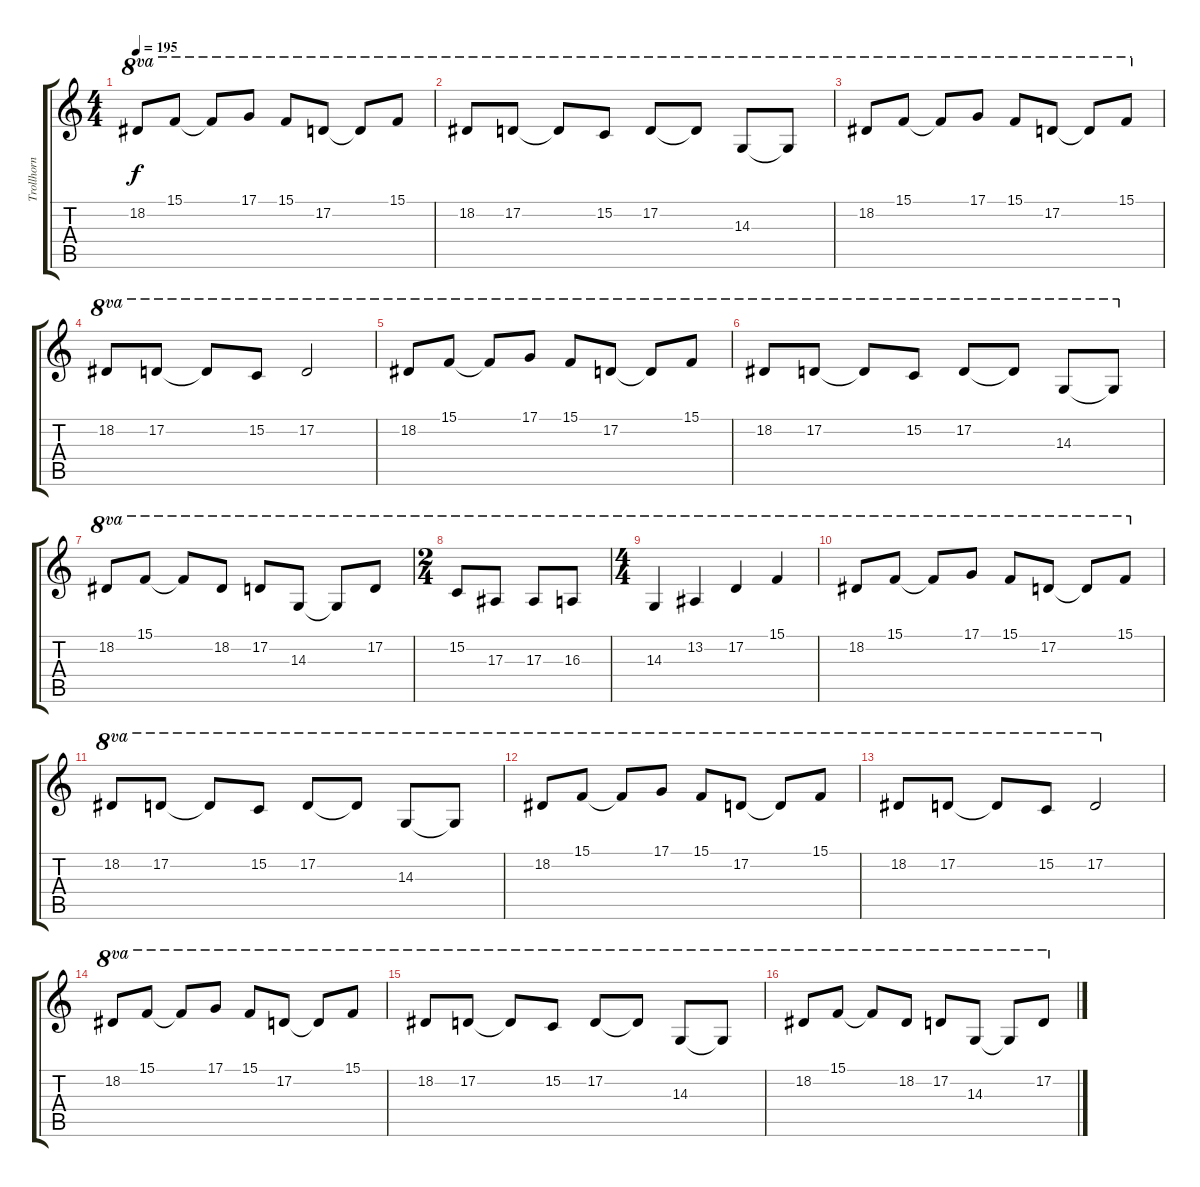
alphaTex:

\track ("Trollhorn" "Trollhorn") {instrument accordion}
\staff {score tabs}
\tuning (D4 A3 F3 C3 G2 D2) {hide}
\ts (4 4)
\tempo 195
\clef g2
\ks c
18.2.8{ot 8va dy f} 15.1.8{ot 8va} 15.1{t}.8{ot 8va} 17.1.8{ot 8va} 15.1.8{ot 8va} 17.2.8{ot 8va} 17.2{t}.8{ot 8va} 15.1.8{ot 8va} |
18.2.8{ot 8va} 17.2.8{ot 8va} 17.2{t}.8{ot 8va} 15.2.8{ot 8va} 17.2.8{ot 8va} 17.2{t}.8{ot 8va} 14.3.8{ot 8va} 14.3{t}.8{ot 8va} |
18.2.8{ot 8va} 15.1.8{ot 8va} 15.1{t}.8{ot 8va} 17.1.8{ot 8va} 15.1.8{ot 8va} 17.2.8{ot 8va} 17.2{t}.8{ot 8va} 15.1.8{ot 8va} |
18.2.8{ot 8va} 17.2.8{ot 8va} 17.2{t}.8{ot 8va} 15.2.8{ot 8va} 17.2.2{ot 8va} |
18.2.8{ot 8va} 15.1.8{ot 8va} 15.1{t}.8{ot 8va} 17.1.8{ot 8va} 15.1.8{ot 8va} 17.2.8{ot 8va} 17.2{t}.8{ot 8va} 15.1.8{ot 8va} |
18.2.8{ot 8va} 17.2.8{ot 8va} 17.2{t}.8{ot 8va} 15.2.8{ot 8va} 17.2.8{ot 8va} 17.2{t}.8{ot 8va} 14.3.8{ot 8va} 14.3{t}.8{ot 8va} |
18.2.8{ot 8va} 15.1.8{ot 8va} 15.1{t}.8{ot 8va} 18.2.8{ot 8va} 17.2.8{ot 8va} 14.3.8{ot 8va} 14.3{t}.8{ot 8va} 17.2.8{ot 8va} |
\ts (2 4)
15.2.8{ot 8va} 17.3.8{ot 8va} 17.3.8{ot 8va} 16.3.8{ot 8va} |
\ts (4 4)
14.3.4{ot 8va} 13.2.4{ot 8va} 17.2.4{ot 8va} 15.1.4{ot 8va} |
18.2.8{ot 8va} 15.1.8{ot 8va} 15.1{t}.8{ot 8va} 17.1.8{ot 8va} 15.1.8{ot 8va} 17.2.8{ot 8va} 17.2{t}.8{ot 8va} 15.1.8{ot 8va} |
18.2.8{ot 8va} 17.2.8{ot 8va} 17.2{t}.8{ot 8va} 15.2.8{ot 8va} 17.2.8{ot 8va} 17.2{t}.8{ot 8va} 14.3.8{ot 8va} 14.3{t}.8{ot 8va} |
18.2.8{ot 8va} 15.1.8{ot 8va} 15.1{t}.8{ot 8va} 17.1.8{ot 8va} 15.1.8{ot 8va} 17.2.8{ot 8va} 17.2{t}.8{ot 8va} 15.1.8{ot 8va} |
18.2.8{ot 8va} 17.2.8{ot 8va} 17.2{t}.8{ot 8va} 15.2.8{ot 8va} 17.2.2{ot 8va} |
18.2.8{ot 8va} 15.1.8{ot 8va} 15.1{t}.8{ot 8va} 17.1.8{ot 8va} 15.1.8{ot 8va} 17.2.8{ot 8va} 17.2{t}.8{ot 8va} 15.1.8{ot 8va} |
18.2.8{ot 8va} 17.2.8{ot 8va} 17.2{t}.8{ot 8va} 15.2.8{ot 8va} 17.2.8{ot 8va} 17.2{t}.8{ot 8va} 14.3.8{ot 8va} 14.3{t}.8{ot 8va} |
18.2.8{ot 8va} 15.1.8{ot 8va} 15.1{t}.8{ot 8va} 18.2.8{ot 8va} 17.2.8{ot 8va} 14.3.8{ot 8va} 14.3{t}.8{ot 8va} 17.2.8{ot 8va}
